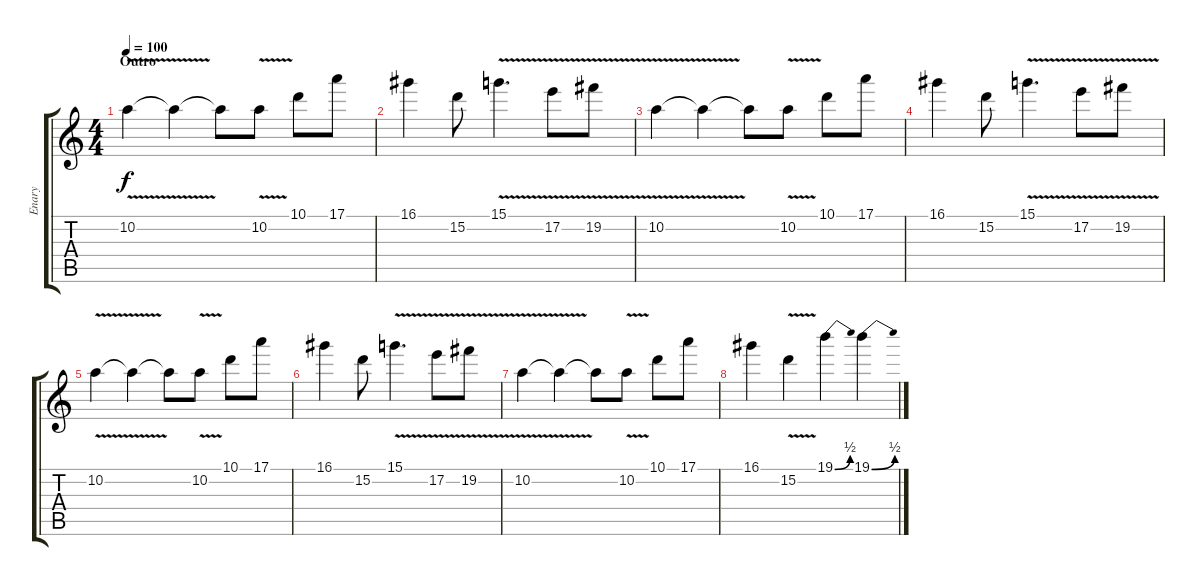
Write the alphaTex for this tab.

\track ("Enary" "Enary") {instrument electricguitarjazz}
\staff {score tabs}
\tuning (E4 B3 G3 D3 A2 E2) {hide}
\ts (4 4)
\section ("" "Outro")
\tempo 100
\clef g2
\ks c
10.2{v}.4{dy f instrument synthstrings1} 10.2{t}.4 10.2{t}.8 10.2{v}.8 10.1.8 17.1.8 |
16.1.4 15.2.8 15.1{v}.4{d} 17.2{v}.8 19.2{v}.8 |
10.2{v}.4 10.2{t}.4 10.2{t}.8 10.2{v}.8 10.1.8 17.1.8 |
16.1.4 15.2.8 15.1{v}.4{d} 17.2{v}.8 19.2{v}.8 |
10.2{v}.4 10.2{t}.4 10.2{t}.8 10.2{v}.8 10.1.8 17.1.8 |
16.1.4 15.2.8 15.1{v}.4{d} 17.2{v}.8 19.2{v}.8 |
10.2{v}.4 10.2{t}.4 10.2{t}.8 10.2{v}.8 10.1.8 17.1.8 |
16.1.4 15.2{v}.4 19.1{be (bend 0 0 60 2)}.4 19.1{be (bend 0 0 60 2)}.4
